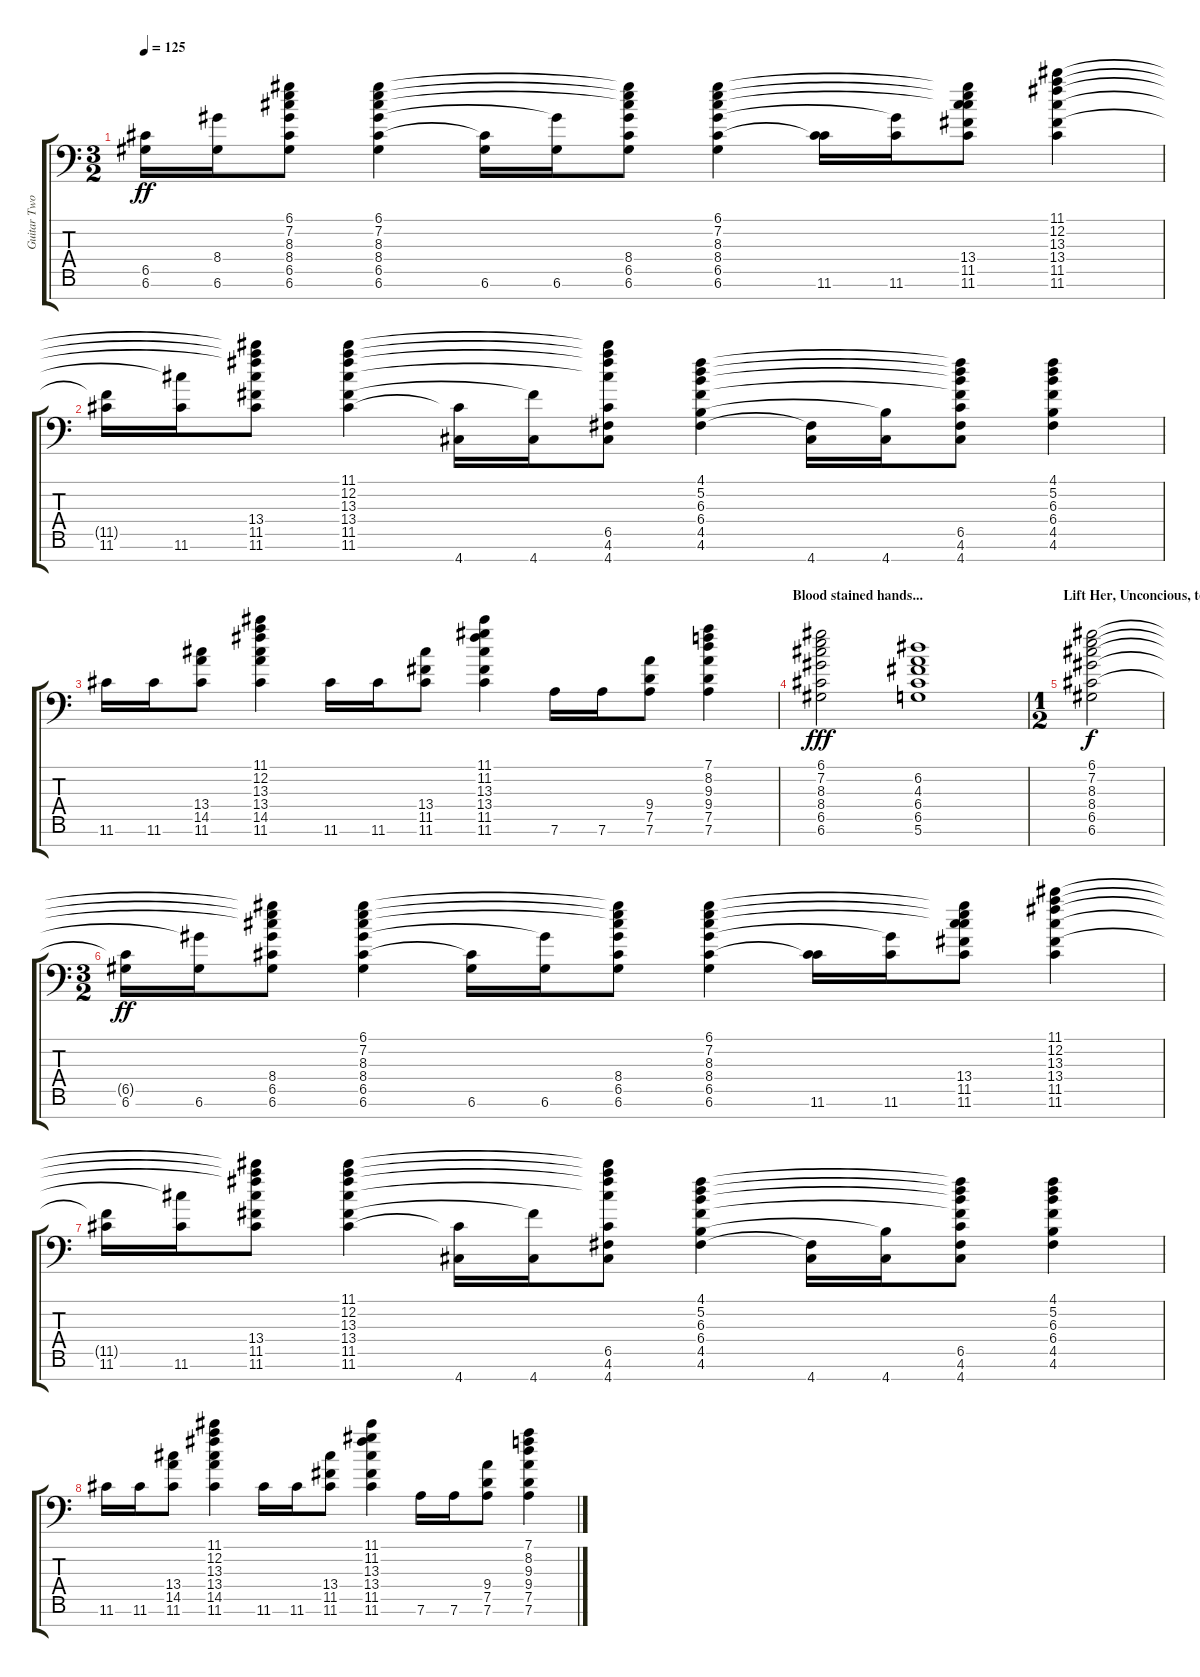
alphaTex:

\track ("Guitar Two" "Guitar Two") {instrument overdrivenguitar}
\staff {score tabs}
\tuning (D4 A3 F3 C3 G2 D2 A1) {hide}
\ts (3 2)
\tempo 125
\clef f4
\ks c
(6.5{t} 6.6).16{dy ff} (8.4{t} 6.6).16 (6.1{t} 7.2{t} 8.3{t} 8.4 6.5 6.6).8 (6.1 7.2 8.3 8.4 6.5 6.6).4 (6.5{t} 6.6).16 (8.4{t} 6.6).16 (6.1{t} 7.2{t} 8.3{t} 8.4 6.5 6.6).8 (6.1 7.2 8.3 8.4 6.5 6.6).4 (6.5{t} 11.6).16 (8.4{t} 11.6).16 (6.1{t} 7.2{t} 8.3{t} 13.4 11.5 11.6).8 (11.1 12.2 13.3 13.4 11.5 11.6).4 |
(11.5{t} 11.6).16 (13.4{t} 11.6).16 (11.1{t} 12.2{t} 13.3{t} 13.4 11.5 11.6).8 (11.1 12.2 13.3 13.4 11.5 11.6).4 (11.6{t} 4.7).16 (11.5{t} 4.7).16 (11.1{t} 12.2{t} 13.3{t} 13.4{t} 6.5 4.6 4.7).8 (4.1 5.2 6.3 6.4 4.5 4.6).4 (4.6{t} 4.7).16 (4.5{t} 4.7).16 (4.1{t} 5.2{t} 6.3{t} 6.4{t} 6.5 4.6 4.7).8 (4.1 5.2 6.3 6.4 4.5 4.6).4 |
11.6.16 11.6.16 (13.4 14.5 11.6).8 (11.1 12.2 13.3 13.4 14.5 11.6).4 11.6.16 11.6.16 (13.4 11.5 11.6).8 (11.1 11.2 13.3 13.4 11.5 11.6).4 7.6.16 7.6.16 (9.4 7.5 7.6).8 (7.1 8.2 9.3 9.4 7.5 7.6).4 |
\section ("" "Blood stained hands...")
(6.1 7.2 8.3 8.4 6.5 6.6).2{dy fff} (6.2 4.3 6.4 6.5 5.6).1 |
\ts (1 2)
\section ("" "Lift Her, Unconcious, to the trunk...")
(6.1 7.2 8.3 8.4 6.5 6.6).2{dy f} |
\ts (3 2)
(6.5{t} 6.6).16{dy ff} (8.4{t} 6.6).16 (6.1{t} 7.2{t} 8.3{t} 8.4 6.5 6.6).8 (6.1 7.2 8.3 8.4 6.5 6.6).4 (6.5{t} 6.6).16 (8.4{t} 6.6).16 (6.1{t} 7.2{t} 8.3{t} 8.4 6.5 6.6).8 (6.1 7.2 8.3 8.4 6.5 6.6).4 (6.5{t} 11.6).16 (8.4{t} 11.6).16 (6.1{t} 7.2{t} 8.3{t} 13.4 11.5 11.6).8 (11.1 12.2 13.3 13.4 11.5 11.6).4 |
(11.5{t} 11.6).16 (13.4{t} 11.6).16 (11.1{t} 12.2{t} 13.3{t} 13.4 11.5 11.6).8 (11.1 12.2 13.3 13.4 11.5 11.6).4 (11.6{t} 4.7).16 (11.5{t} 4.7).16 (11.1{t} 12.2{t} 13.3{t} 13.4{t} 6.5 4.6 4.7).8 (4.1 5.2 6.3 6.4 4.5 4.6).4 (4.6{t} 4.7).16 (4.5{t} 4.7).16 (4.1{t} 5.2{t} 6.3{t} 6.4{t} 6.5 4.6 4.7).8 (4.1 5.2 6.3 6.4 4.5 4.6).4 |
11.6.16 11.6.16 (13.4 14.5 11.6).8 (11.1 12.2 13.3 13.4 14.5 11.6).4 11.6.16 11.6.16 (13.4 11.5 11.6).8 (11.1 11.2 13.3 13.4 11.5 11.6).4 7.6.16 7.6.16 (9.4 7.5 7.6).8 (7.1 8.2 9.3 9.4 7.5 7.6).4
